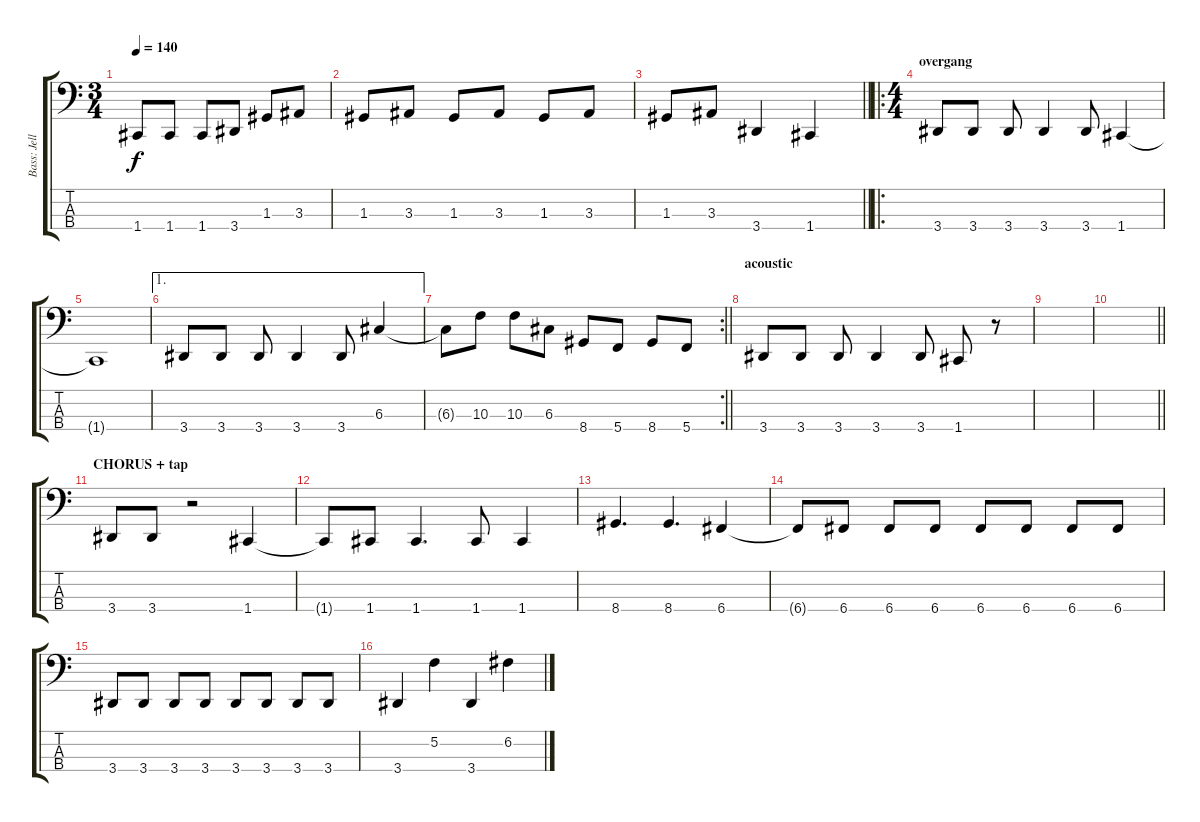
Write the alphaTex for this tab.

\track ("Bass: Jelle" "Bass: Jell") {instrument electricbasspick}
\staff {score tabs}
\tuning (F2 C2 G1 C1) {hide}
\ts (3 4)
\tempo 140
\clef f4
\ks c
1.4.8{dy f} 1.4.8 1.4.8 3.4.8 1.3.8 3.3.8 |
1.3.8 3.3.8 1.3.8 3.3.8 1.3.8 3.3.8 |
\barLineRight lightlight
1.3.8 3.3.8 3.4.4 1.4.4 |
\ro
\ts (4 4)
\section ("" "overgang")
3.4.8 3.4.8 3.4.8 3.4.4 3.4.8 1.4.4 |
1.4{t}.1 |
\ae 1
3.4.8 3.4.8 3.4.8 3.4.4 3.4.8 6.3.4 |
\rc 2
\barLineRight lightlight
6.3{t}.8 10.3.8 10.3.8 6.3.8 8.4.8 5.4.8 8.4.8 5.4.8 |
\section ("" "acoustic")
3.4.8 3.4.8 3.4.8 3.4.4 3.4.8 1.4.8 r.8 |
|
\barLineRight lightlight
|
\section ("" "CHORUS + tap")
3.4.8 3.4.8 r.2 1.4.4 |
1.4{t}.8 1.4.8 1.4.4{d} 1.4.8 1.4.4 |
8.4.4{d} 8.4.4{d} 6.4.4 |
6.4{t}.8 6.4.8 6.4.8 6.4.8 6.4.8 6.4.8 6.4.8 6.4.8 |
3.4.8 3.4.8 3.4.8 3.4.8 3.4.8 3.4.8 3.4.8 3.4.8 |
3.4.4 5.2.4 3.4.4 6.2.4
